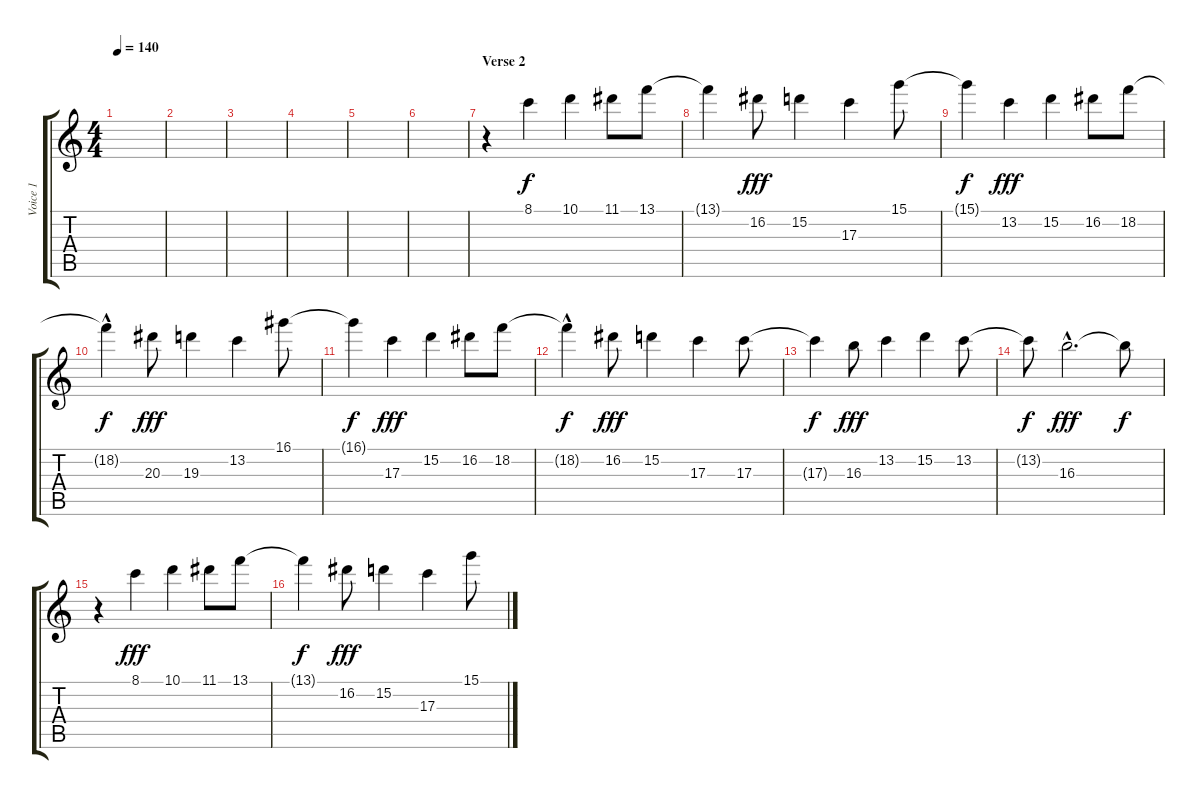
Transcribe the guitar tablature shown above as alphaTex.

\track ("Voice 1" "Voice 1") {instrument electricguitarjazz}
\staff {score tabs}
\tuning (E4 B3 G3 D3 A2 E2) {hide}
\ts (4 4)
\tempo 140
\clef g2
\ks c
|
|
|
|
|
|
\section ("" "Verse 2")
r.4 8.1.4 10.1.4 11.1.8 13.1.8 |
13.1{t}.4{dy f} 16.2.8{dy fff} 15.2.4 17.3.4 15.1.8 |
15.1{t}.4{dy f} 13.2.4{dy fff} 15.2.4 16.2.8 18.2.8 |
18.2{hac t}.4{dy f} 20.3.8{dy fff} 19.3.4 13.2.4 16.1.8 |
16.1{t}.4{dy f} 17.3.4{dy fff} 15.2.4 16.2.8 18.2.8 |
18.2{hac t}.4{dy f} 16.2.8{dy fff} 15.2.4 17.3.4 17.3.8 |
17.3{t}.4{dy f} 16.3.8{dy fff} 13.2.4 15.2.4 13.2.8 |
13.2{t}.8{dy f} 16.3{hac}.2{d dy fff} 16.3{t}.8{dy f} |
r.4 8.1.4{dy fff} 10.1.4 11.1.8 13.1.8 |
13.1{t}.4{dy f} 16.2.8{dy fff} 15.2.4 17.3.4 15.1.8
